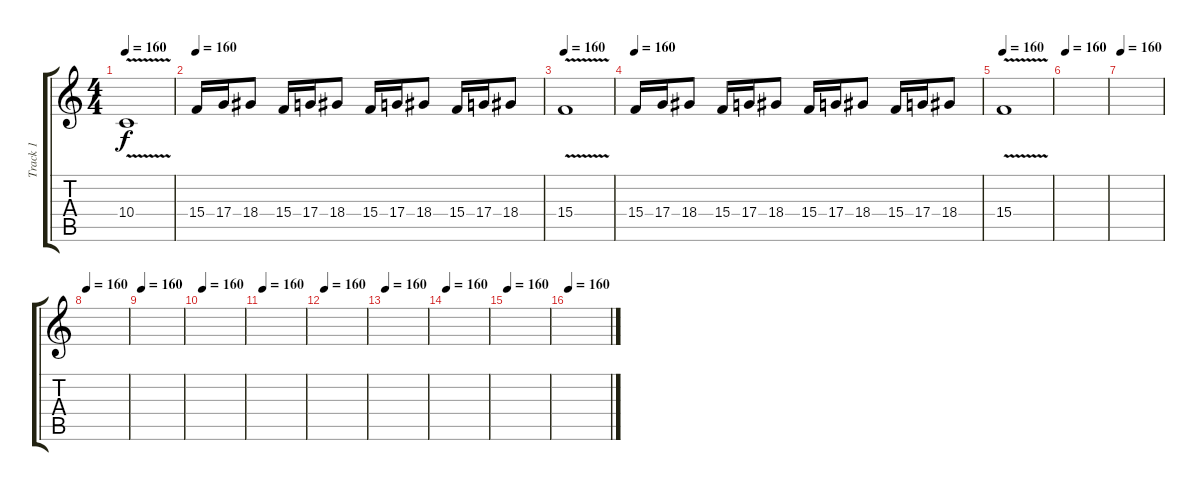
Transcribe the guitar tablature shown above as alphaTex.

\track ("Track 1" "Track 1") {instrument fiddle}
\staff {score tabs}
\tuning (E4 B3 G3 D3 A2 E2) {hide}
\ts (4 4)
\tempo 160
\clef g2
\ks c
10.4{v}.1{dy f} |
\tempo 160
15.4.16 17.4.16 18.4.8 15.4.16 17.4.16 18.4.8 15.4.16 17.4.16 18.4.8 15.4.16 17.4.16 18.4.8 |
\tempo 160
15.4{v}.1 |
\tempo 160
15.4.16 17.4.16 18.4.8 15.4.16 17.4.16 18.4.8 15.4.16 17.4.16 18.4.8 15.4.16 17.4.16 18.4.8 |
\tempo 160
15.4{v}.1 |
\tempo 160
|
\tempo 160
|
\tempo 160
|
\tempo 160
|
\tempo 160
|
\tempo 160
|
\tempo 160
|
\tempo 160
|
\tempo 160
|
\tempo 160
|
\tempo 160
